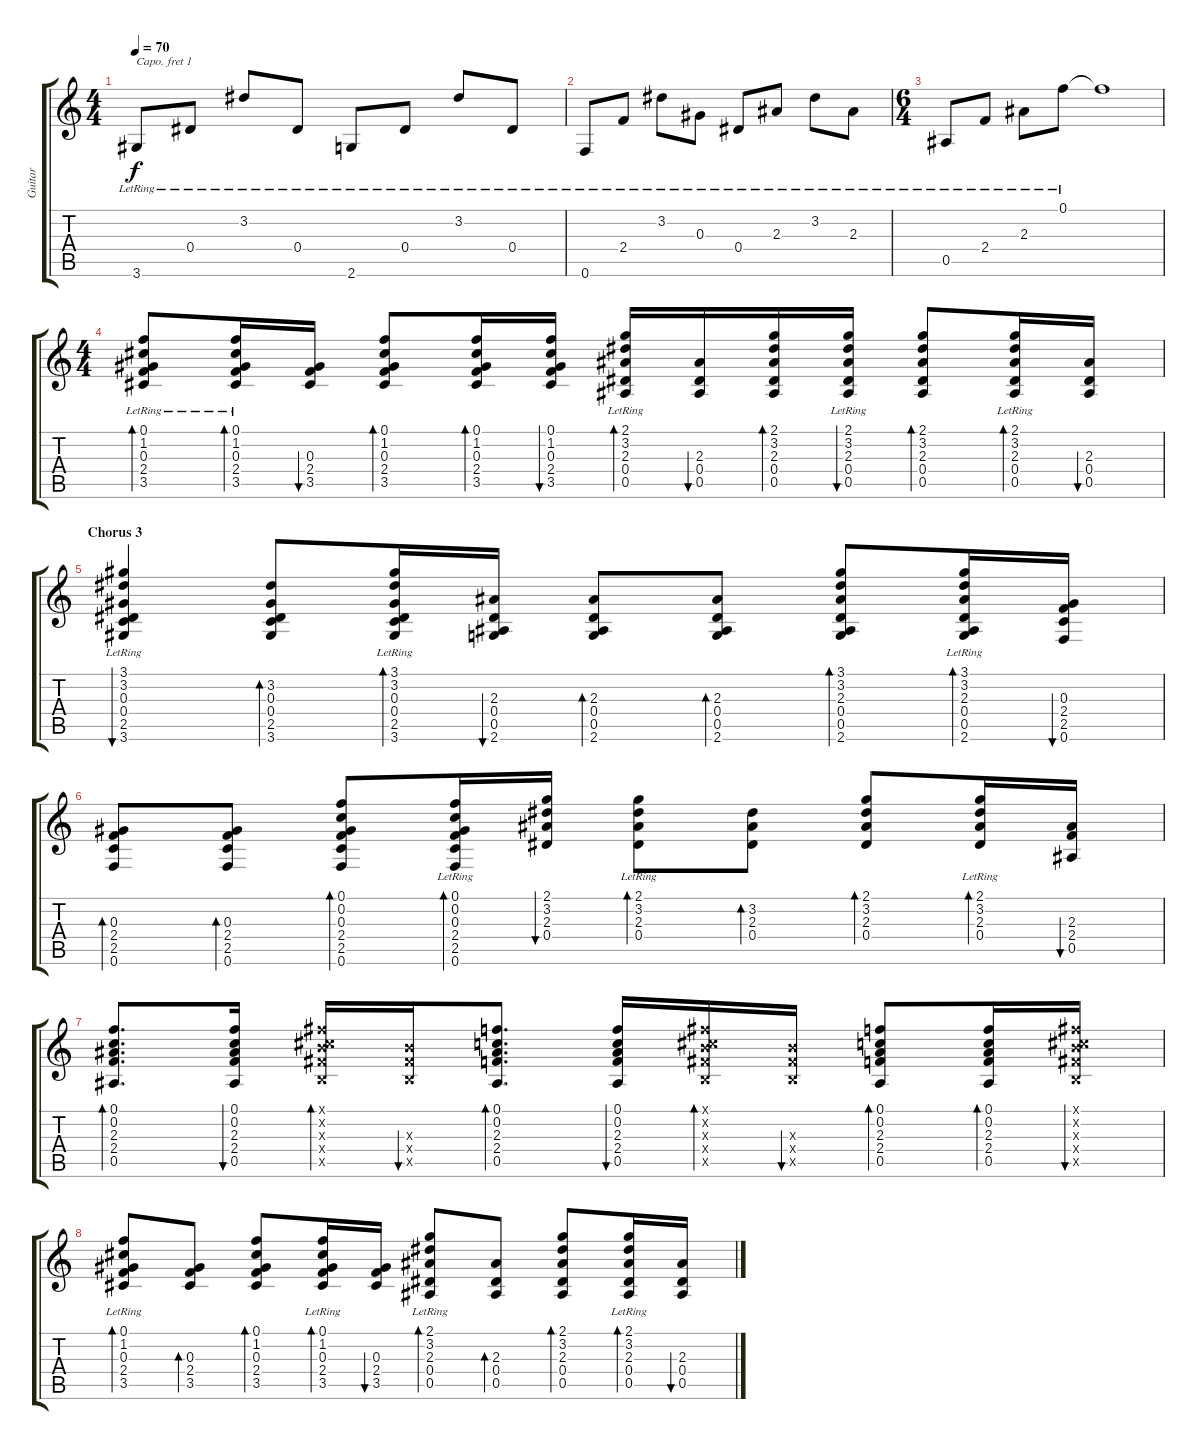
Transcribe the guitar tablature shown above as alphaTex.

\track ("Guitar" "Guitar") {instrument acousticguitarsteel}
\staff {score tabs}
\capo 1
\tuning (E4 B3 G3 D3 A2 E2) {hide}
\ts (4 4)
\tempo 70
\clef g2
\ks c
3.6{lr}.8{dy f} 0.4{lr}.8 3.2{lr}.8 0.4{lr}.8 2.6{lr}.8 0.4{lr}.8 3.2{lr}.8 0.4{lr}.8 |
0.6{lr}.8 2.4{lr}.8 3.2{lr}.8 0.3{lr}.8 0.4{lr}.8 2.3{lr}.8 3.2{lr}.8 2.3{lr}.8 |
\ts (6 4)
0.5{lr}.8 2.4{lr}.8 2.3{lr}.8 0.1{lr}.8 0.1{t}.1 |
\ts (4 4)
(0.1{lr} 1.2{lr} 0.3 2.4 3.5).8{bd 30} (0.1{lr} 1.2{lr} 0.3 2.4 3.5).16{bd 30} (0.3 2.4 3.5).16{bu 30} (0.1 1.2 0.3 2.4 3.5).8{bd 30} (0.1 1.2 0.3 2.4 3.5).16{bd 30} (0.1 1.2 0.3 2.4 3.5).16{bu 30} (2.1{lr} 3.2{lr} 2.3 0.4 0.5).16{bd 30} (2.3 0.4 0.5).16{bu 30} (2.1 3.2 2.3 0.4 0.5).16{bd 30} (2.1{lr} 3.2{lr} 2.3 0.4 0.5).16{bu 30} (2.1 3.2 2.3 0.4 0.5).8{bd 30} (2.1{lr} 3.2{lr} 2.3 0.4 0.5).16{bd 30} (2.3 0.4 0.5).16{bu 30} |
\section ("" "Chorus 3")
(3.1{lr} 3.2 0.3 0.4 2.5 3.6).4{bu 120} (3.2 0.3 0.4 2.5 3.6).8{bd 30} (3.1{lr} 3.2{lr} 0.3 0.4 2.5 3.6).16{bd 30} (2.3 0.4 0.5 2.6).16{bu 30} (2.3 0.4 0.5 2.6).8{bd 30} (2.3 0.4 0.5 2.6).8{bd 30} (3.1 3.2 2.3 0.4 0.5 2.6).8{bd 30} (3.1{lr} 3.2{lr} 2.3 0.4 0.5 2.6).16{bd 30} (0.3 2.4 2.5 0.6).16{bu 30} |
(0.3 2.4 2.5 0.6).8{bd 30} (0.3 2.4 2.5 0.6).8{bd 30} (0.1 0.2 0.3 2.4 2.5 0.6).8{bd 30} (0.1{lr} 0.2{lr} 0.3 2.4 2.5 0.6).16{bd 30} (2.1 3.2 2.3 0.4).16{bu 30} (2.1{lr} 3.2 2.3 0.4).8{bd 30} (3.2 2.3 0.4).8{bd 30} (2.1 3.2 2.3 0.4).8{bd 30} (2.1{lr} 3.2{lr} 2.3 0.4).16{bd 30} (2.3 2.4 0.5).16{bu 30} |
(0.1 0.2 2.3 2.4 0.5).8{d bd 30} (0.1 0.2 2.3 2.4 0.5).16{bu 30} (1.1{x} 1.2{x} 3.3{x} 3.4{x} 1.5{x}).16{bd 30} (3.3{x} 3.4{x} 1.5{x}).16{bu 30} (0.1 0.2 2.3 2.4 0.5).8{d bd 30} (0.1 0.2 2.3 2.4 0.5).16{bu 30} (1.1{x} 1.2{x} 3.3{x} 3.4{x} 1.5{x}).16{bd 30} (3.3{x} 3.4{x} 1.5{x}).16{bu 30} (0.1 0.2 2.3 2.4 0.5).8{bd 30} (0.1 0.2 2.3 2.4 0.5).16{bd 30} (1.1{x} 1.2{x} 3.3{x} 3.4{x} 1.5{x}).16{bu 30} |
(0.1{lr} 1.2{lr} 0.3 2.4 3.5).8{bd 30} (0.3 2.4 3.5).8{bd 30} (0.1 1.2 0.3 2.4 3.5).8{bd 30} (0.1{lr} 1.2{lr} 0.3 2.4 3.5).16{bd 30} (0.3 2.4 3.5).16{bu 30} (2.1{lr} 3.2{lr} 2.3 0.4 0.5).8{bd 30} (2.3 0.4 0.5).8{bd 30} (2.1 3.2 2.3 0.4 0.5).8{bd 30} (2.1{lr} 3.2{lr} 2.3 0.4 0.5).16{bd 30} (2.3 0.4 0.5).16{bu 30}
